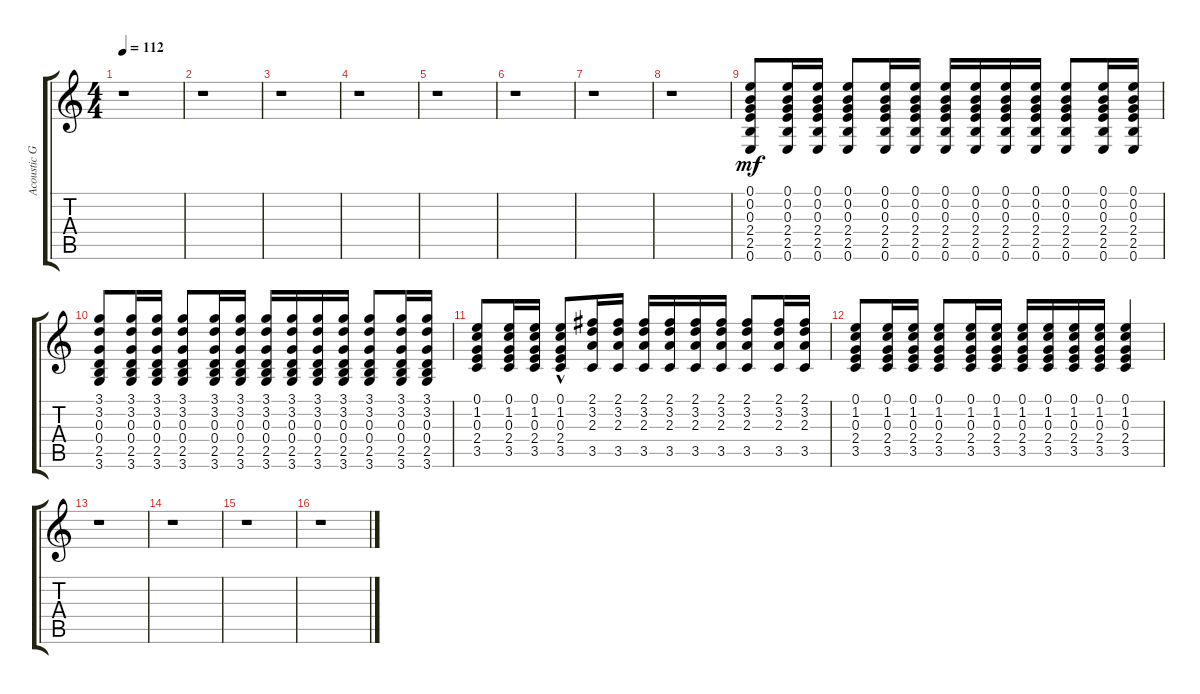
\track ("Acoustic Guitar" "Acoustic G") {instrument acousticguitarsteel}
\staff {score tabs}
\tuning (E4 B3 G3 D3 A2 E2) {hide}
\ts (4 4)
\tempo 112
\clef g2
\ks c
r.1{dy mf} |
r.1 |
r.1 |
r.1 |
r.1 |
r.1 |
r.1 |
r.1 |
(0.1 0.2 0.3 2.4 2.5 0.6).8 (0.1 0.2 0.3 2.4 2.5 0.6).16 (0.1 0.2 0.3 2.4 2.5 0.6).16 (0.1 0.2 0.3 2.4 2.5 0.6).8 (0.1 0.2 0.3 2.4 2.5 0.6).16 (0.1 0.2 0.3 2.4 2.5 0.6).16 (0.1 0.2 0.3 2.4 2.5 0.6).16 (0.1 0.2 0.3 2.4 2.5 0.6).16 (0.1 0.2 0.3 2.4 2.5 0.6).16 (0.1 0.2 0.3 2.4 2.5 0.6).16 (0.1 0.2 0.3 2.4 2.5 0.6).8 (0.1 0.2 0.3 2.4 2.5 0.6).16 (0.1 0.2 0.3 2.4 2.5 0.6).16 |
(3.1 3.2 0.3 0.4 2.5 3.6).8 (3.1 3.2 0.3 0.4 2.5 3.6).16 (3.1 3.2 0.3 0.4 2.5 3.6).16 (3.1 3.2 0.3 0.4 2.5 3.6).8 (3.1 3.2 0.3 0.4 2.5 3.6).16 (3.1 3.2 0.3 0.4 2.5 3.6).16 (3.1 3.2 0.3 0.4 2.5 3.6).16 (3.1 3.2 0.3 0.4 2.5 3.6).16 (3.1 3.2 0.3 0.4 2.5 3.6).16 (3.1 3.2 0.3 0.4 2.5 3.6).16 (3.1 3.2 0.3 0.4 2.5 3.6).8 (3.1 3.2 0.3 0.4 2.5 3.6).16 (3.1 3.2 0.3 0.4 2.5 3.6).16 |
(0.1 1.2 0.3 2.4 3.5).8 (0.1 1.2 0.3 2.4 3.5).16 (0.1 1.2 0.3 2.4 3.5).16 (0.1 1.2 0.3 2.4{hac} 3.5).8 (2.1 3.2 2.3 3.5).16 (2.1 3.2 2.3 3.5).16 (2.1 3.2 2.3 3.5).16 (2.1 3.2 2.3 3.5).16 (2.1 3.2 2.3 3.5).16 (2.1 3.2 2.3 3.5).16 (2.1 3.2 2.3 3.5).8 (2.1 3.2 2.3 3.5).16 (2.1 3.2 2.3 3.5).16 |
(0.1 1.2 0.3 2.4 3.5).8 (0.1 1.2 0.3 2.4 3.5).16 (0.1 1.2 0.3 2.4 3.5).16 (0.1 1.2 0.3 2.4 3.5).8 (0.1 1.2 0.3 2.4 3.5).16 (0.1 1.2 0.3 2.4 3.5).16 (0.1 1.2 0.3 2.4 3.5).16 (0.1 1.2 0.3 2.4 3.5).16 (0.1 1.2 0.3 2.4 3.5).16 (0.1 1.2 0.3 2.4 3.5).16 (0.1 1.2 0.3 2.4 3.5).4 |
r.1 |
r.1 |
r.1 |
r.1
